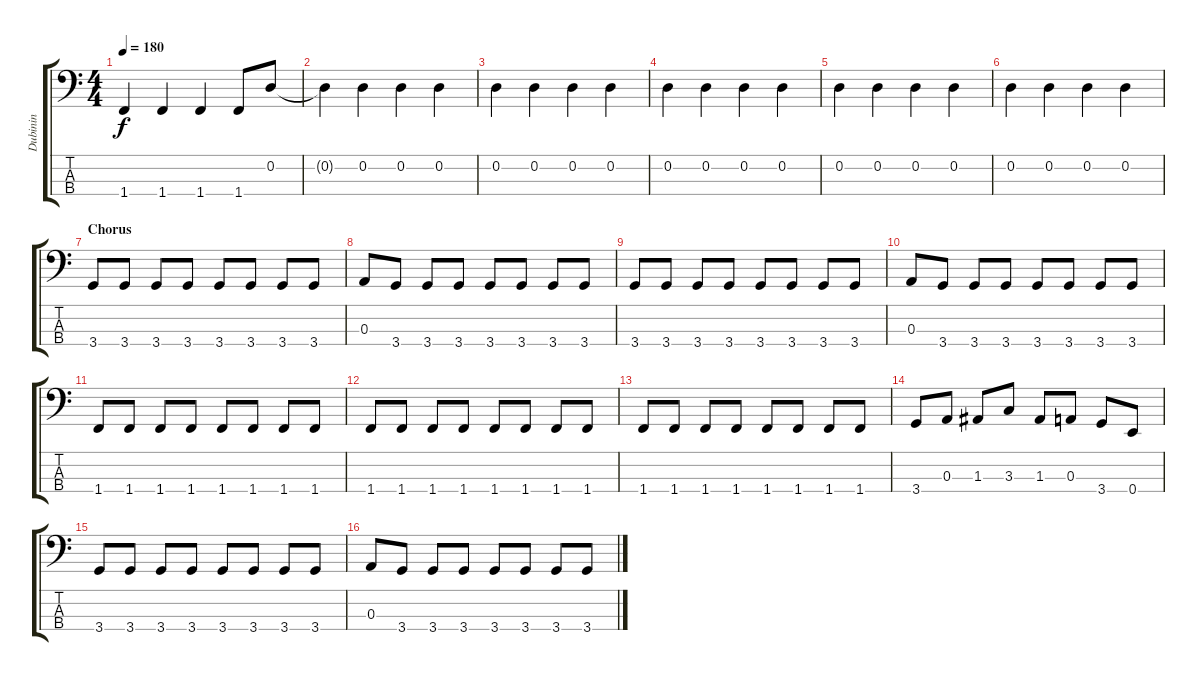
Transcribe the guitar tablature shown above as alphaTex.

\track ("Dubinin" "Dubinin") {instrument electricbassfinger}
\staff {score tabs}
\tuning (G2 D2 A1 E1) {hide}
\ts (4 4)
\tempo 180
\clef f4
\ks c
1.4{t}.4{dy f} 1.4.4 1.4.4 1.4.8 0.2.8 |
0.2{t}.4 0.2.4 0.2.4 0.2.4 |
0.2.4 0.2.4 0.2.4 0.2.4 |
0.2.4 0.2.4 0.2.4 0.2.4 |
0.2.4 0.2.4 0.2.4 0.2.4 |
0.2.4 0.2.4 0.2.4 0.2.4 |
\section ("" "Chorus")
3.4.8 3.4.8 3.4.8 3.4.8 3.4.8 3.4.8 3.4.8 3.4.8 |
0.3.8 3.4.8 3.4.8 3.4.8 3.4.8 3.4.8 3.4.8 3.4.8 |
3.4.8 3.4.8 3.4.8 3.4.8 3.4.8 3.4.8 3.4.8 3.4.8 |
0.3.8 3.4.8 3.4.8 3.4.8 3.4.8 3.4.8 3.4.8 3.4.8 |
1.4.8 1.4.8 1.4.8 1.4.8 1.4.8 1.4.8 1.4.8 1.4.8 |
1.4.8 1.4.8 1.4.8 1.4.8 1.4.8 1.4.8 1.4.8 1.4.8 |
1.4.8 1.4.8 1.4.8 1.4.8 1.4.8 1.4.8 1.4.8 1.4.8 |
3.4.8 0.3.8 1.3.8 3.3.8 1.3.8 0.3.8 3.4.8 0.4.8 |
3.4.8 3.4.8 3.4.8 3.4.8 3.4.8 3.4.8 3.4.8 3.4.8 |
0.3.8 3.4.8 3.4.8 3.4.8 3.4.8 3.4.8 3.4.8 3.4.8
